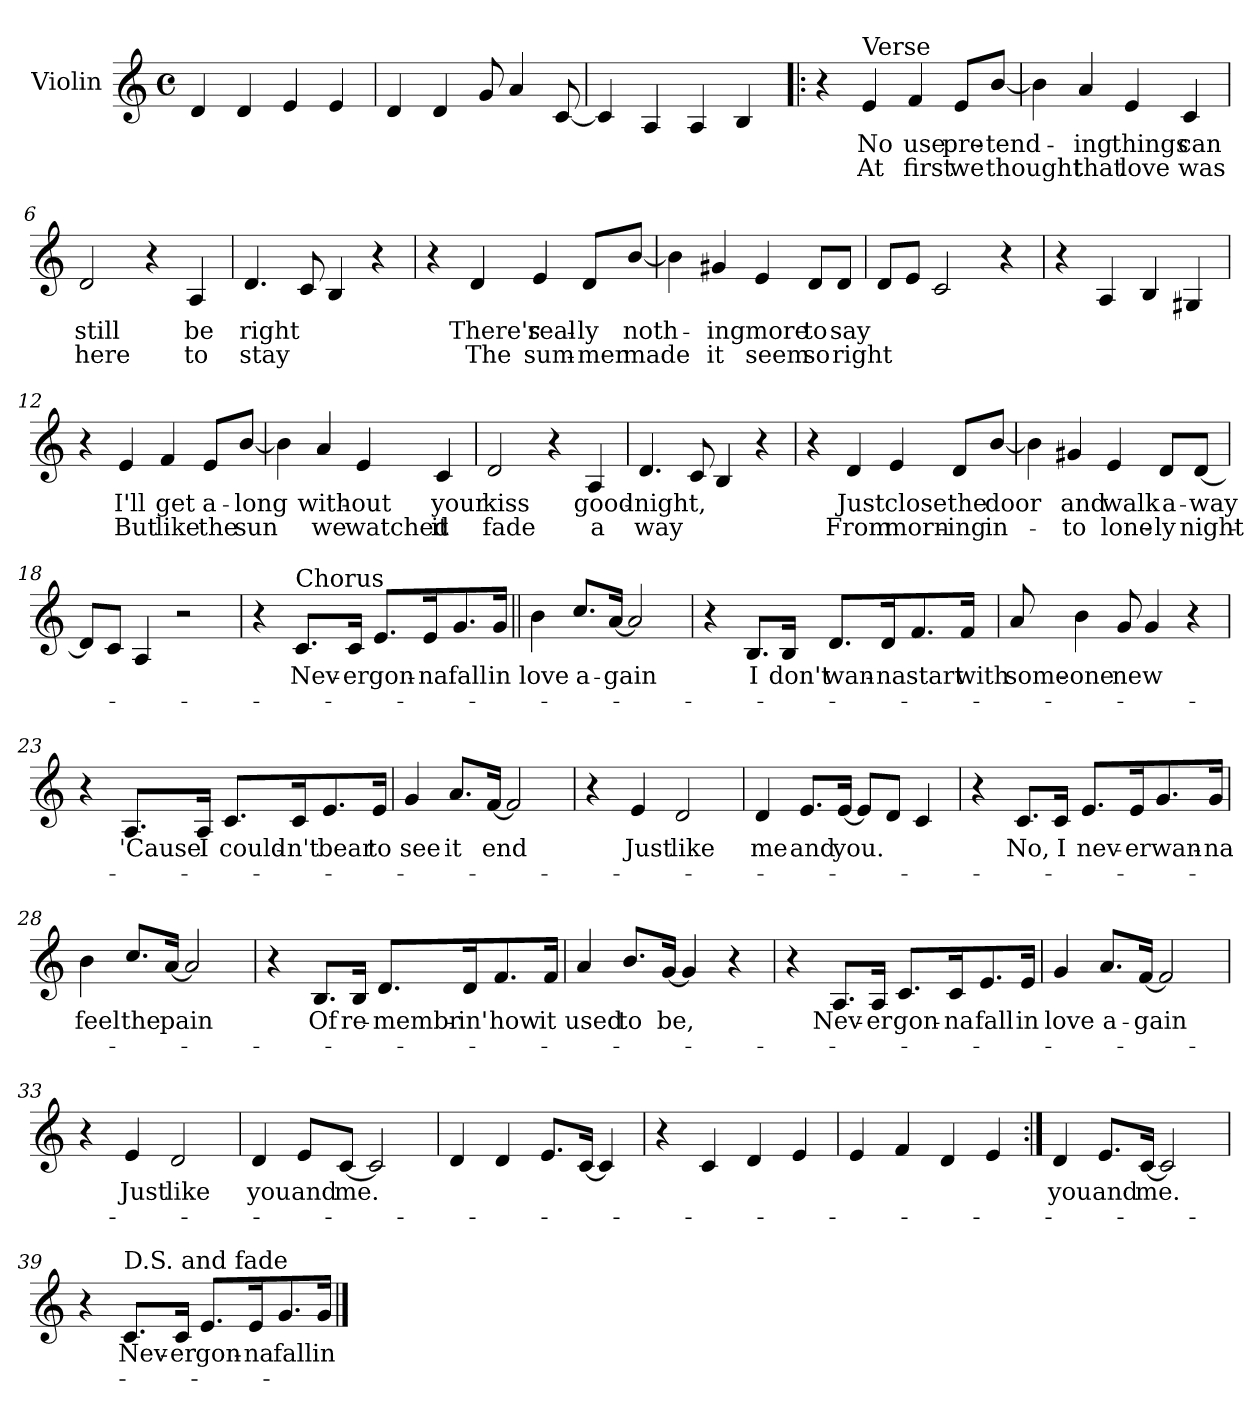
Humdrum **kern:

**kern	**text	**text
*part1	*part1	*part1
*staff1	*staff1	*staff1
*I"Violin	*	*
*I'Vln	*	*
*clefG2	*	*
*k[]	*	*
*C:	*	*
*M4/4	*	*
*met(c)	*	*
=1	=1	=1
4d/	.	.
4d/	.	.
4e/	.	.
4e/	.	.
=2	=2	=2
4d/	.	.
4d/	.	.
8g/	.	.
4a/	.	.
[8c/	.	.
=3	=3	=3
4c/]	.	.
4A/	.	.
4A/	.	.
4B/	.	.
=4!|:	=4!|:	=4!|:
4r	.	.
!LO:TX:a:t=Verse	!	!
4e/	No	At
4f/	use	first
8e/L	pre-	we
[8b/J	-tend-	thought
=5	=5	=5
4b\]	.	.
4a/	-ing	that
4e/	things	love
4c/	can	was
!!LO:LB:g=z
=6	=6	=6
2d/	still	here
4r	.	.
4A/	be	to
=7	=7	=7
4.d/	right	stay
8c/	.	.
4B/	.	.
4r	.	.
=8	=8	=8
4r	.	.
4d/	There's	The
4e/	real-	sum-
8d/L	-ly	-mer
[8b/J	noth-	made
=9	=9	=9
4b\]	.	.
4g#X/	-ing	it
4e/	more	seem
8d/L	to	so
8d/J	say	right
!!LO:LB:g=z
=10	=10	=10
8d/L	.	.
8e/J	.	.
2c/	.	.
4r	.	.
=11	=11	=11
4r	.	.
4A/	.	.
4B/	.	.
4G#X/	.	.
=12	=12	=12
4r	.	.
4e/	I'll	But
4f/	get	like
8e/L	a-	the
[8b/J	-long	sun
=13	=13	=13
4b\]	.	.
4a/	with-	we
4e/	-out	watched
4c/	your	it
!!LO:LB:g=z
=14	=14	=14
2d/	kiss	fade
4r	.	.
4A/	good-	a
=15	=15	=15
4.d/	-night,	way
8c/	.	.
4B/	.	.
4r	.	.
=16	=16	=16
4r	.	.
4d/	Just	From
4e/	close	morn-
8d/L	the	-ing
[8b/J	door	in-
=17	=17	=17
4b\]	.	.
4g#X/	and	-to
4e/	walk	lone-
8d/L	a-	-ly
[8d/J	-way	night-
!!LO:LB:g=z
=18	=18	=18
8d/L]	.	.
8c/J	.	.
4A/	.	.
2r	.	.
=19	=19	=19
4r	.	.
!LO:TX:a:t=Chorus	!	!
8.c/L	Nev-	.
16c/Jk	-er	.
8.e/L	gon-	.
16e/K	-na	.
8.g/	fall	.
16g/Jk	in	.
=20||	=20||	=20||
4b\	love	.
8.cc/L	a-	.
[16a/Jk	-gain	.
2a/]	.	.
=21	=21	=21
4r	.	.
8.B/L	I	.
16B/Jk	don't	.
8.d/L	wan-	.
16d/K	-na	.
8.f/	start	.
16f/Jk	with	.
=22	=22	=22
8a/	some-	.
4b\	-one	.
8g/	new	.
4g/	.	.
4r	.	.
!!LO:LB:g=z
=23	=23	=23
4r	.	.
8.A/L	'Cause	.
16A/Jk	I	.
8.c/L	could-	.
16c/K	-n't	.
8.e/	bear	.
16e/Jk	to	.
=24	=24	=24
4g/	see	.
8.a/L	it	.
[16f/Jk	end	.
2f/]	.	.
=25	=25	=25
4r	.	.
4e/	Just	.
2d/	like	.
=26	=26	=26
4d/	me	.
8.e/L	and	.
[16e/Jk	you.	.
8e/L]	.	.
8d/J	.	.
4c/	.	.
=27	=27	=27
4r	.	.
8.c/L	No,	.
16c/Jk	I	.
8.e/L	nev-	.
16e/K	-er	.
8.g/	wan-	.
16g/Jk	-na	.
!!LO:LB:g=z
=28	=28	=28
4b\	feel	.
8.cc/L	the	.
[16a/Jk	pain	.
2a/]	.	.
=29	=29	=29
4r	.	.
8.B/L	Of	.
16B/Jk	re-	.
8.d/L	-membr-	.
16d/K	-in'	.
8.f/	how	.
16f/Jk	it	.
=30	=30	=30
4a/	used	.
8.b/L	to	.
[16g/Jk	be,	.
4g/]	.	.
4r	.	.
=31	=31	=31
4r	.	.
8.A/L	Nev-	.
16A/Jk	-er	.
8.c/L	gon-	.
16c/K	-na	.
8.e/	fall	.
16e/Jk	in	.
=32	=32	=32
4g/	love	.
8.a/L	a-	.
[16f/Jk	-gain	.
2f/]	.	.
!!LO:LB:g=z
=33	=33	=33
4r	.	.
4e/	Just	.
2d/	like	.
=34	=34	=34
4d/	you	.
8e/L	and	.
[8c/J	me.	.
2c/]	.	.
=35	=35	=35
4d/	.	.
4d/	.	.
8.e/L	.	.
[16c/Jk	.	.
4c/]	.	.
=36	=36	=36
4r	.	.
4c/	.	.
4d/	.	.
4e/	.	.
=37	=37	=37
4e/	.	.
4f/	.	.
4d/	.	.
4e/	.	.
=38:|!	=38:|!	=38:|!
4d/	you	.
8.e/L	and	.
[16c/Jk	me.	.
2c/]	.	.
=39	=39	=39
4r	.	.
!LO:TX:a:t=D.S. and fade	!	!
8.c/L	Nev-	.
16c/Jk	-er	.
8.e/L	gon-	.
16e/K	-na	.
8.g/	fall	.
16g/Jk	in	.
==	==	==
*-	*-	*-
